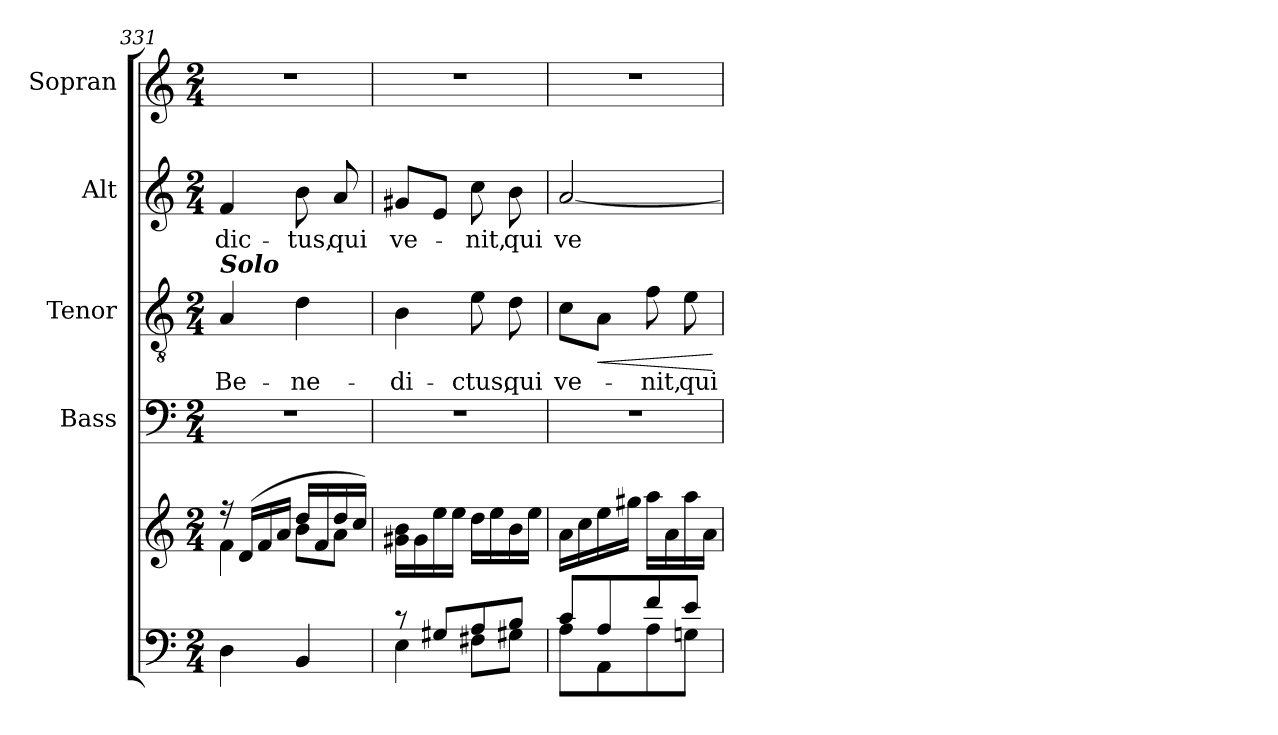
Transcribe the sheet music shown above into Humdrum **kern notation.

**kern	**kern	**kern	**kern	**text	**dynam	**kern	**text	**kern
*part5	*part5	*part4	*part3	*part3	*part3	*part2	*part2	*part1
*staff6	*staff5	*staff4	*staff3	*staff3	*staff3	*staff2	*staff2	*staff1
*	*	*I"Bass	*I"Tenor	*	*	*I"Alt	*	*I"Sopran
*	*	*I'B.	*I'T.	*	*	*I'A.	*	*I'S.
*clefF4	*clefG2	*clefF4	*clefGv2	*	*	*clefG2	*	*clefG2
*k[]	*k[]	*k[]	*k[]	*	*	*k[]	*	*k[]
*C:	*C:	*C:	*C:	*	*	*C:	*	*C:
*M2/4	*M2/4	*M2/4	*M2/4	*	*	*M2/4	*	*M2/4
=331	=331	=331	=331	=331	=331	=331	=331	=331
*	*^	*	*	*	*	*	*	*
!	!	!	!	!LO:TX:a:Bi:t=Solo	!	!	!	!	!
!	!	!	!	!	!LO:LY:b	!	!	!LO:LY:b	!
4D\	16ree	4f\	2r	4A/	Be-	.	4f/	-dic-	2r
.	(>16d/LL	.	.	.	.	.	.	.	.
.	16f/	.	.	.	.	.	.	.	.
.	16a/JJ	.	.	.	.	.	.	.	.
!	!	!	!	!	!LO:LY:b	!	!	!LO:LY:b	!
4BB/	16dd/LL	8b\L	.	4d\	-ne-	.	8b\	-tus,	.
.	16f/	.	.	.	.	.	.	.	.
!	!	!	!	!	!	!	!	!LO:LY:b	!
.	16dd/	8a\J	.	.	.	.	8a/	qui	.
.	16cc/JJ)	.	.	.	.	.	.	.	.
*	*v	*v	*	*	*	*	*	*	*
=332	=332	=332	=332	=332	=332	=332	=332	=332
*^	*	*	*	*	*	*	*	*
!	!	!	!	!	!LO:LY:b	!	!	!LO:LY:b	!
8rc	4E\	16g#X\ 16b\LL	2r	4B\	-di-	.	8g#X/L	ve-	2r
.	.	16g#\	.	.	.	.	.	.	.
8G#X/L	.	16ee\	.	.	.	.	8e/J	.	.
.	.	16ee\JJ	.	.	.	.	.	.	.
!	!	!	!	!	!LO:LY:b	!	!	!LO:LY:b	!
8A/	8F#X\L	16dd\LL	.	8e\	-ctus,	.	8cc\	-nit,	.
.	.	16ee\	.	.	.	.	.	.	.
!	!	!	!	!	!LO:LY:b	!	!	!LO:LY:b	!
8B/J	8G#X\J	16b\	.	8d\	qui	.	8b\	qui	.
.	.	16ee\JJ	.	.	.	.	.	.	.
=333	=333	=333	=333	=333	=333	=333	=333	=333	=333
!	!	!	!	!	!LO:LY:b	!	!	!LO:LY:b	!
8c/L	8A\L	16a\LL	2r	8c\L	ve-	.	[2a/	ve-	2r
.	.	16cc\	.	.	.	.	.	.	.
!	!	!	!	!	!	!LO:HP:b	!	!	!
8A/	8AA\	16ee\	.	8A\J	.	<	.	.	.
.	.	16gg#X\JJ	.	.	.	.	.	.	.
!	!	!	!	!	!LO:LY:b	!	!	!	!
8f/	8A\	16aa\LL	.	8f\	-nit,	.	.	.	.
.	.	16a\	.	.	.	.	.	.	.
!	!	!	!	!	!LO:LY:b	!	!	!	!
8e/J	8Gn\J	16aa\	.	8e\	qui	.	.	.	.
.	.	16a\JJ	.	.	.	.	.	.	.
*v	*v	*	*	*	*	*	*	*	*
.	.	.	.	.	[	.	.	.
=	=	=	=	=	=	=	=	=
*-	*-	*-	*-	*-	*-	*-	*-	*-
